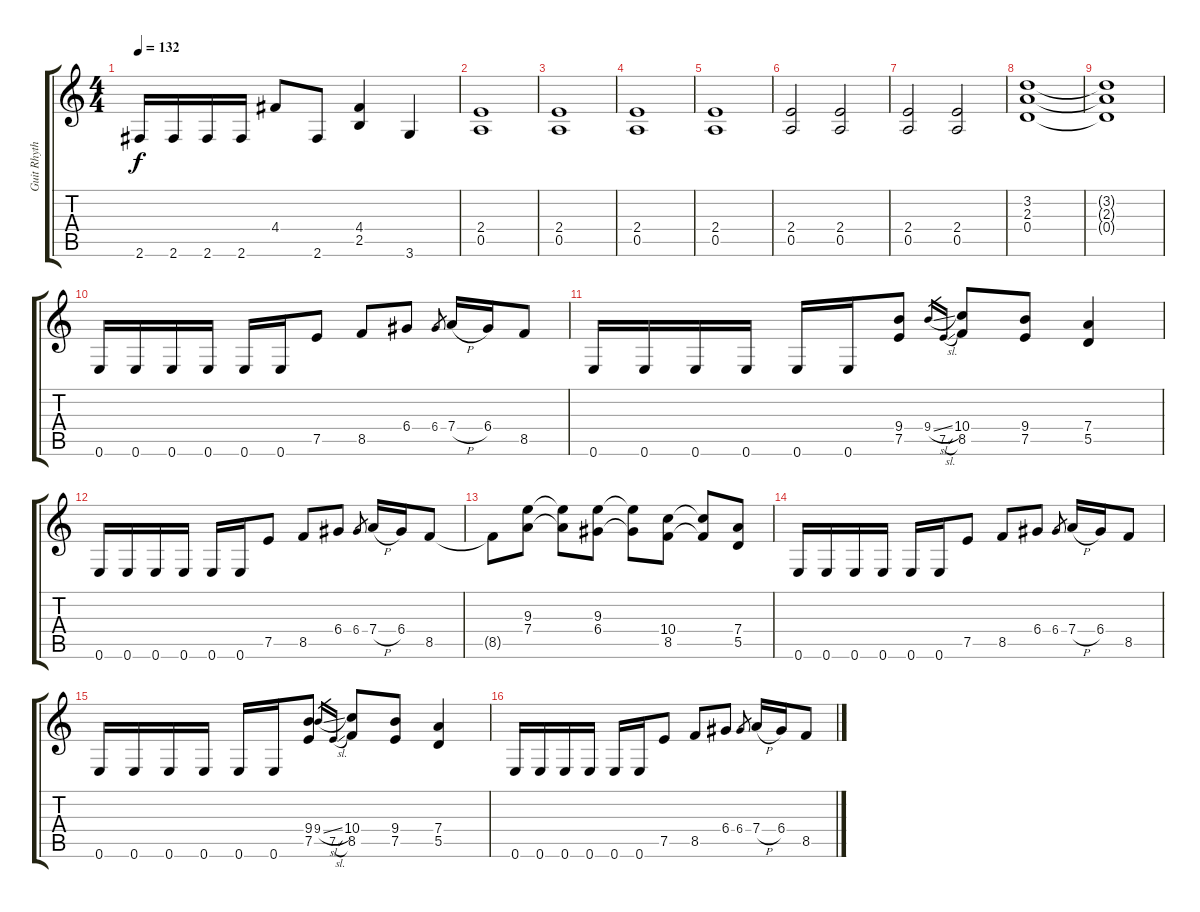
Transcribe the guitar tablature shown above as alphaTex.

\track ("Guit Rhythm 2" "Guit Rhyth") {instrument overdrivenguitar}
\staff {score tabs}
\tuning (E4 B3 G3 D3 A2 E2) {hide}
\ts (4 4)
\tempo 132
\clef g2
\ks c
2.6.16{dy f} 2.6.16 2.6.16 2.6.16 4.4.8 2.6.8 (4.4 2.5).4 3.6.4 |
(2.4 0.5).1 |
(2.4 0.5).1 |
(2.4 0.5).1 |
(2.4 0.5).1 |
(2.4 0.5).2 (2.4 0.5).2 |
(2.4 0.5).2 (2.4 0.5).2 |
(3.2 2.3 0.4).1 |
(3.2{t} 2.3{t} 0.4{t}).1 |
0.6.16 0.6.16 0.6.16 0.6.16 0.6.16 0.6.16 7.5.8 8.5.8 6.4.8 6.4.8{gr} 7.4{h}.16 6.4.16 8.5.8 |
0.6.16 0.6.16 0.6.16 0.6.16 0.6.16 0.6.16 (9.4 7.5).8 9.4{sl}.16{gr} 7.5{sl}.16{gr} (10.4 8.5).8 (9.4 7.5).8 (7.4 5.5).4 |
0.6.16 0.6.16 0.6.16 0.6.16 0.6.16 0.6.16 7.5.8 8.5.8 6.4.8 6.4.8{gr} 7.4{h}.16 6.4.16 8.5.8 |
8.5{t}.8 (9.3 7.4).8 (9.3{t} 7.4{t}).8 (9.3 6.4).8 (9.3{t} 6.4{t}).8 (10.4 8.5).8 (10.4{t} 8.5{t}).8 (7.4 5.5).8 |
0.6.16 0.6.16 0.6.16 0.6.16 0.6.16 0.6.16 7.5.8 8.5.8 6.4.8 6.4.8{gr} 7.4{h}.16 6.4.16 8.5.8 |
0.6.16 0.6.16 0.6.16 0.6.16 0.6.16 0.6.16 (9.4 7.5).8 9.4{sl}.16{gr} 7.5{sl}.16{gr} (10.4 8.5).8 (9.4 7.5).8 (7.4 5.5).4 |
0.6.16 0.6.16 0.6.16 0.6.16 0.6.16 0.6.16 7.5.8 8.5.8 6.4.8 6.4.8{gr} 7.4{h}.16 6.4.16 8.5.8
